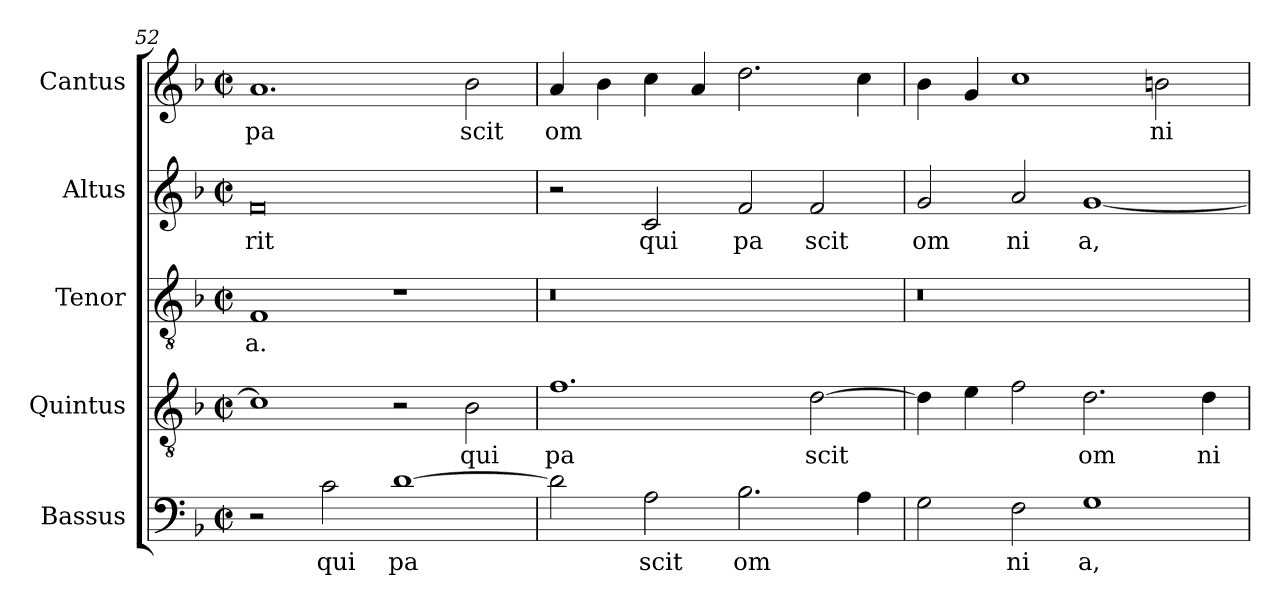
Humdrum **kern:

**kern	**text	**kern	**text	**kern	**text	**kern	**text	**kern	**text
*part5	*part5	*part4	*part4	*part3	*part3	*part2	*part2	*part1	*part1
*staff5	*staff5	*staff4	*staff4	*staff3	*staff3	*staff2	*staff2	*staff1	*staff1
*I"Bassus	*	*I"Quintus	*	*I"Tenor	*	*I"Altus	*	*I"Cantus	*
*clefF4	*	*clefGv2	*	*clefGv2	*	*clefG2	*	*clefG2	*
*k[b-]	*	*k[b-]	*	*k[b-]	*	*k[b-]	*	*k[b-]	*
*F:	*	*F:	*	*F:	*	*F:	*	*F:	*
*M2/2	*	*M2/2	*	*M2/2	*	*M2/2	*	*M2/2	*
*met(c|)	*	*met(c|)	*	*met(c|)	*	*met(c|)	*	*met(c|)	*
=52	=52	=52	=52	=52	=52	=52	=52	=52	=52
!	!	!	!LO:LY:b:cj	!	!LO:LY:b:cj	!	!LO:LY:b:cj	!	!LO:LY:b:cj
2r	.	1c]	.	1F	a.	0f	rit	1.a	pa
!	!LO:LY:b:cj	!	!	!	!	!	!	!	!
2c\	qui	.	.	.	.	.	.	.	.
!	!LO:LY:b:cj	!	!	!	!	!	!	!	!
[>1d	pa	2r	.	1r	.	.	.	.	.
!	!	!	!LO:LY:b:cj	!	!	!	!	!	!LO:LY:b:cj
.	.	2B-\	qui	.	.	.	.	2b-\	scit
=53	=53	=53	=53	=53	=53	=53	=53	=53	=53
!	!LO:LY:b:cj	!	!LO:LY:b:cj	!	!	!	!	!	!LO:LY:b:cj
2d\]	.	1.f	pa	0r	.	2r	.	4a/	om
!	!	!	!	!	!	!	!	!	!LO:LY:b:cj
.	.	.	.	.	.	.	.	4b-\	.
!	!LO:LY:b:cj	!	!	!	!	!	!LO:LY:b:cj	!	!LO:LY:b:cj
2A\	scit	.	.	.	.	2c/	qui	4cc\	.
!	!	!	!	!	!	!	!	!	!LO:LY:b:cj
.	.	.	.	.	.	.	.	4a/	.
!	!LO:LY:b:cj	!	!	!	!	!	!LO:LY:b:cj	!	!LO:LY:b:cj
2.B-\	om	.	.	.	.	2f/	pa	2.dd\	.
!	!	!	!LO:LY:b:cj	!	!	!	!LO:LY:b:cj	!	!
.	.	[<2d\	scit	.	.	2f/	scit	.	.
!	!LO:LY:b:cj	!	!	!	!	!	!	!	!LO:LY:b:cj
4A\	.	.	.	.	.	.	.	4cc\	.
!!LO:LB:g=z
=54	=54	=54	=54	=54	=54	=54	=54	=54	=54
!	!LO:LY:b:cj	!	!LO:LY:b:cj	!	!	!	!LO:LY:b:cj	!	!LO:LY:b:cj
2G\	.	4d\]	.	0r	.	2g/	om	4b-\	.
!	!	!	!LO:LY:b:cj	!	!	!	!	!	!LO:LY:b:cj
.	.	4e\	.	.	.	.	.	4g/	.
!	!LO:LY:b:cj	!	!LO:LY:b:cj	!	!	!	!LO:LY:b:cj	!	!LO:LY:b:cj
2F\	ni	2f\	.	.	.	2a/	ni	1cc	.
!	!LO:LY:b:cj	!	!LO:LY:b:cj	!	!	!	!LO:LY:b:cj	!	!
1G	a,	2.d\	om	.	.	[<1g	a,	.	.
!	!	!	!	!	!	!	!	!	!LO:LY:b:cj
.	.	.	.	.	.	.	.	2b\	ni-
!	!	!	!LO:LY:b:cj	!	!	!	!	!	!
.	.	4d\	ni	.	.	.	.	.	.
=	=	=	=	=	=	=	=	=	=
*-	*-	*-	*-	*-	*-	*-	*-	*-	*-
